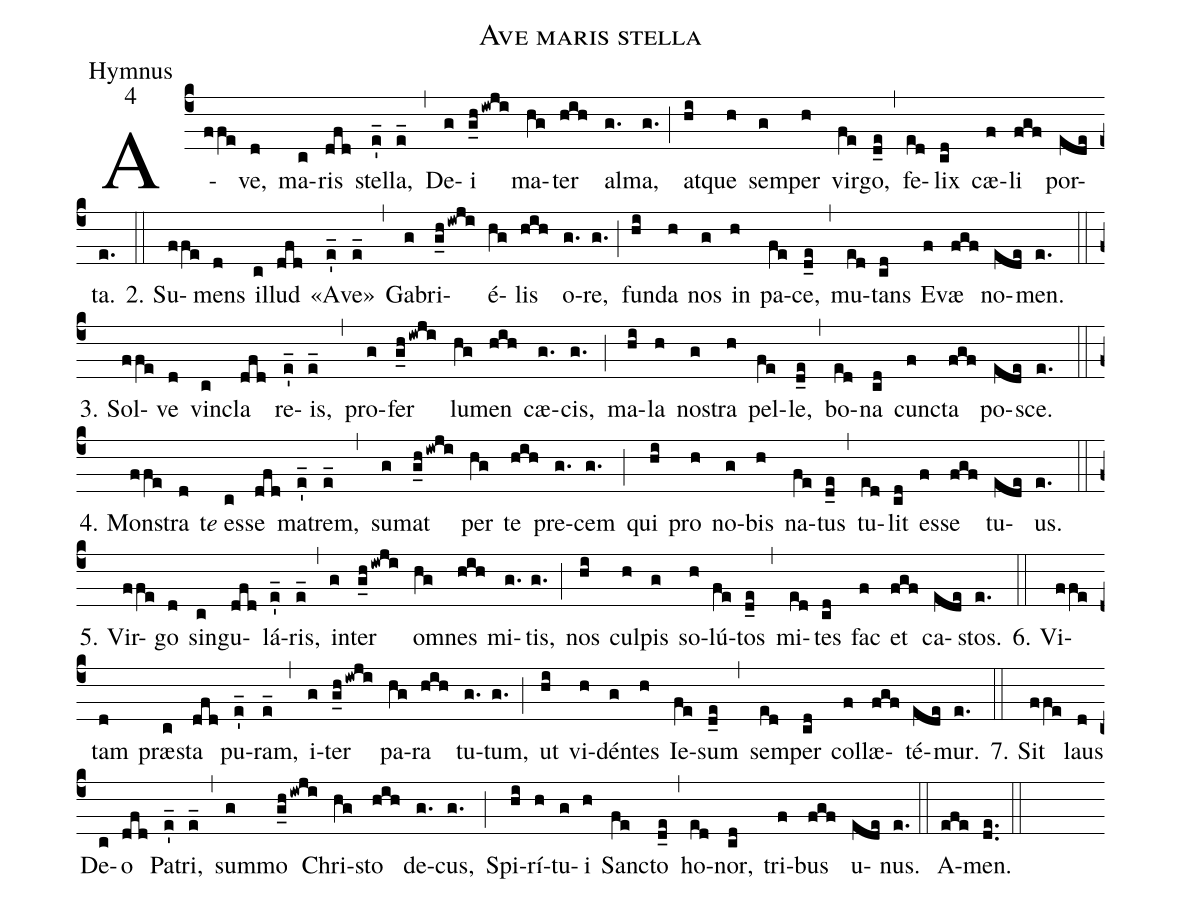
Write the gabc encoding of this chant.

name:Ave maris stella;
office-part:Hymnus;
mode:4;
%%
(c4)
A(ffe)ve,(d) ma(c)ris(dfd) stel(e'_)la,(e_) (,)
De(g)i(g_h/iwji) ma(hg)ter(hih) al(g.)ma,(g.) (;)
at(hi)que(h) sem(g)per(h) vir(fe)go,(d_e) (,)
fe(ed)lix(cd) cæ(f)li(fgf) por(ede)ta.(e.) (::)
2. Su(ffe)mens(d) il(c)lud(dfd) «{A}(e'_)v{e}»(e_) (,)
Ga(g)bri(g_h/iwji)é(hg)lis(hih) o(g.)re,(g.) (;)
fun(hi)da(h) nos(g) in(h) pa(fe)ce,(d_e) (,)
mu(ed)tans(cd) E(f)væ(fgf) no(ede)men.(e.) (::)

3. Sol(ffe)ve(d) vin(c)cla(dfd) re(e'_)is,(e_) (,)
pro(g)fer(g_h/iwji) lu(hg)men(hih) cæ(g.)cis,(g.) (;)
ma(hi)la(h) no(g)stra(h) pel(fe)le,(d_e) (,)
bo(ed)na(cd) cun(f)cta(fgf) po(ede)sce.(e.) (::)

4. Mon(ffe)stra(d) t<i>e</i> {e}s(c)se(dfd) ma(e'_)trem,(e_) (,)
su(g)mat(g_h/iwji) per(hg) te(hih) pre(g.)cem(g.) (;)
qui(hi) pro(h) no(g)bis(h) na(fe)tus(d_e) (,)
tu(ed)lit(cd) es(f)se(fgf) tu(ede)us.(e.) (::)

5. Vir(ffe)go(d) sin(c)gu(dfd)lá(e'_)ris,(e_) (,)
in(g)ter(g_h/iwji) om(hg)nes(hih) mi(g.)tis,(g.) (;)
nos(hi) cul(h)pis(g) so(h)lú(fe)tos(d_e) (,)
mi(ed)tes(cd) fac(f) et(fgf) ca(ede)stos.(e.) (::)

6. Vi(ffe)tam(d) præ(c)sta(dfd) pu(e'_)ram,(e_) (,)
i(g)ter(g_h/iwji) pa(hg)ra(hih) tu(g.)tum,(g.) (;)
ut(hi) vi(h)dén(g)tes(h) Ie(fe)sum(d_e) (,)
sem(ed)per(cd) col(f)læ(fgf)té(ede)mur.(e.) (::)

7. Sit(ffe) laus(d) De(c)o(dfd) Pa(e'_)tri,(e_) (,)
sum(g)mo(g_h/iwji) Chri(hg)sto(hih) de(g.)cus,(g.) (;)
Spi(hi)rí(h)tu(g)i(h) San(fe)cto(d_e) (,)
ho(ed)nor,(cd) tri(f)bus(fgf) u(ede)nus.(e.) (::)

A(efe)men.(de..) (::)
